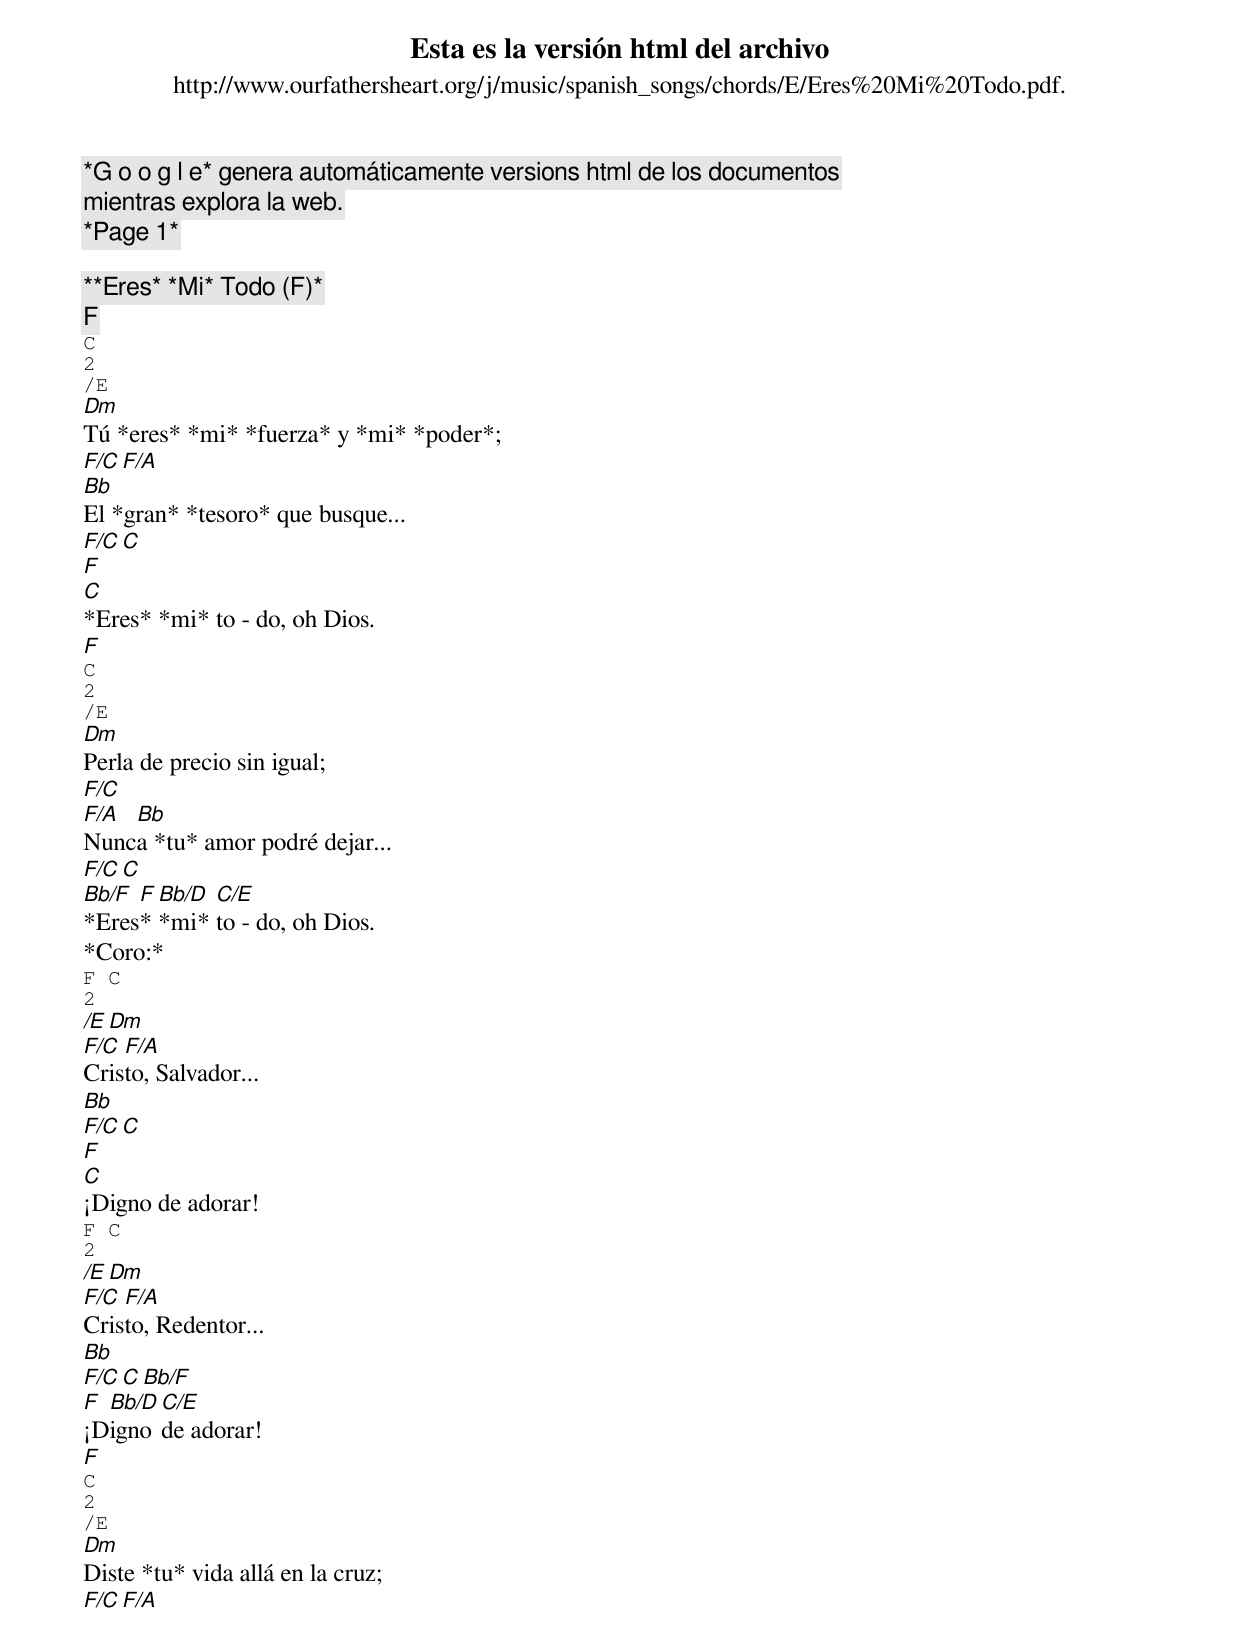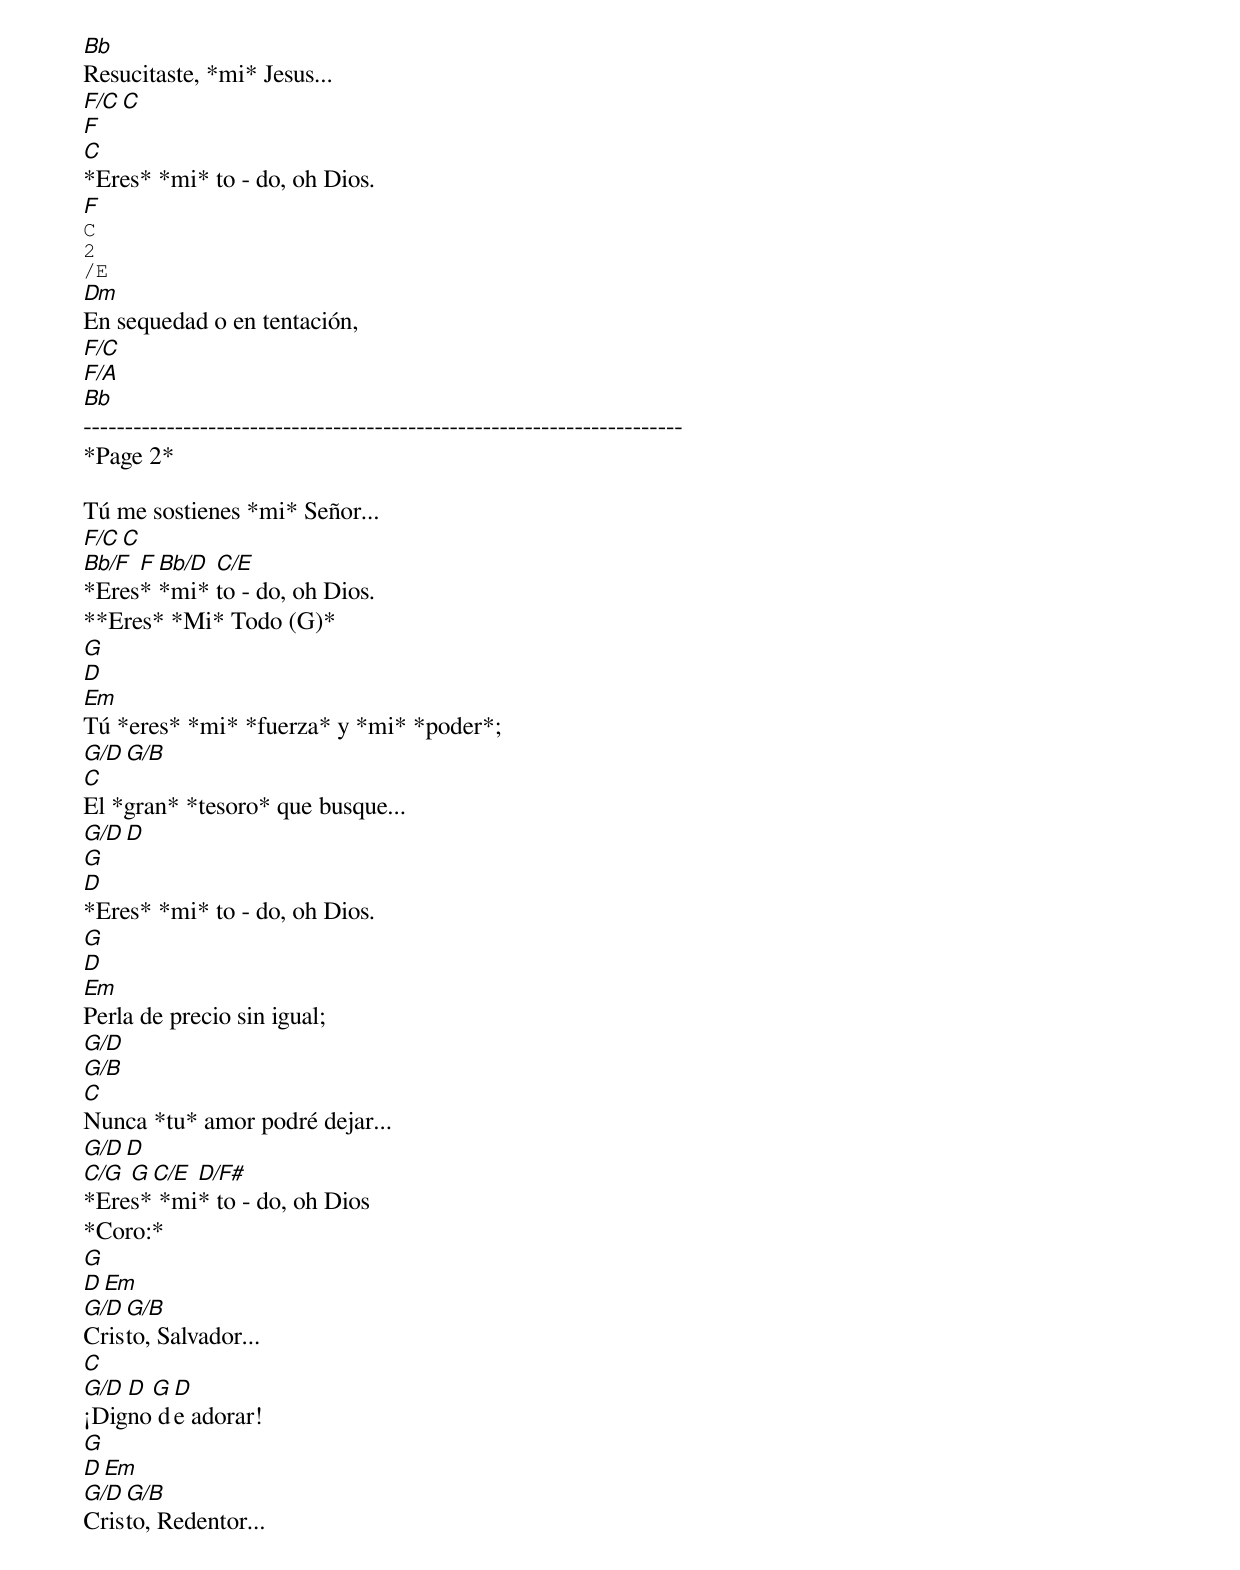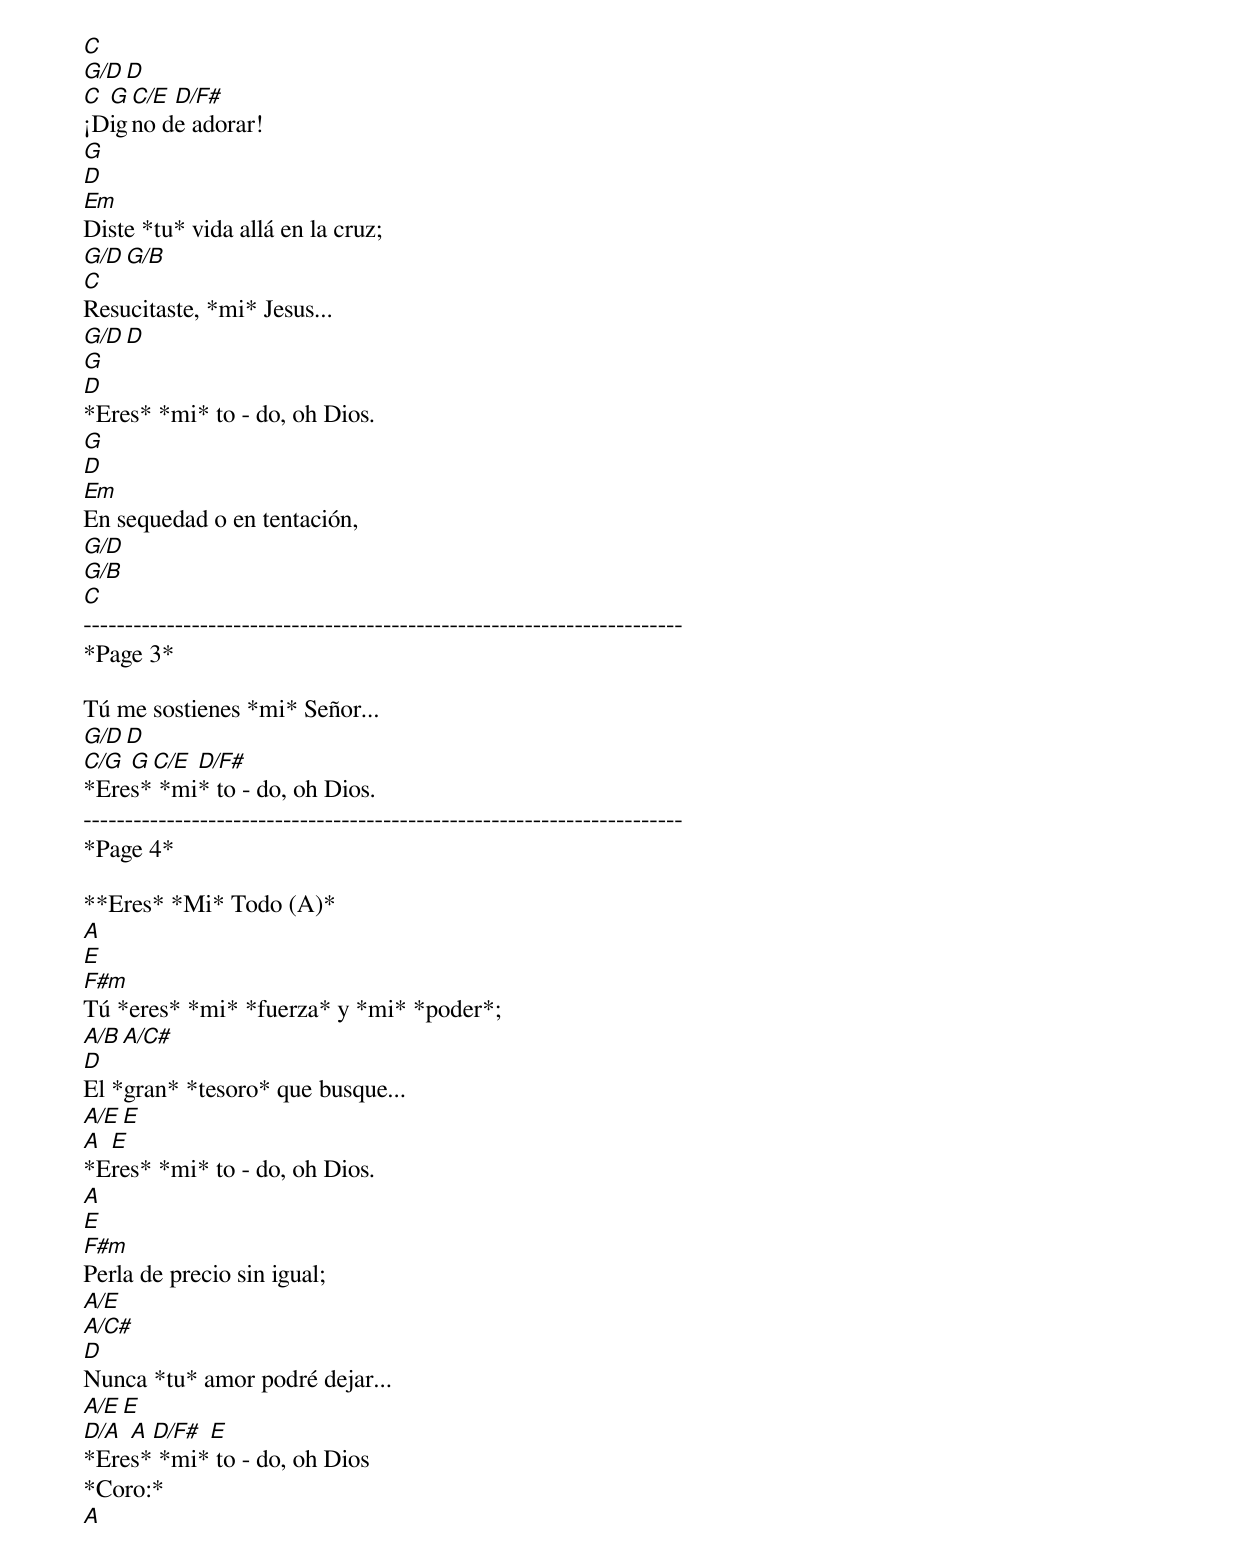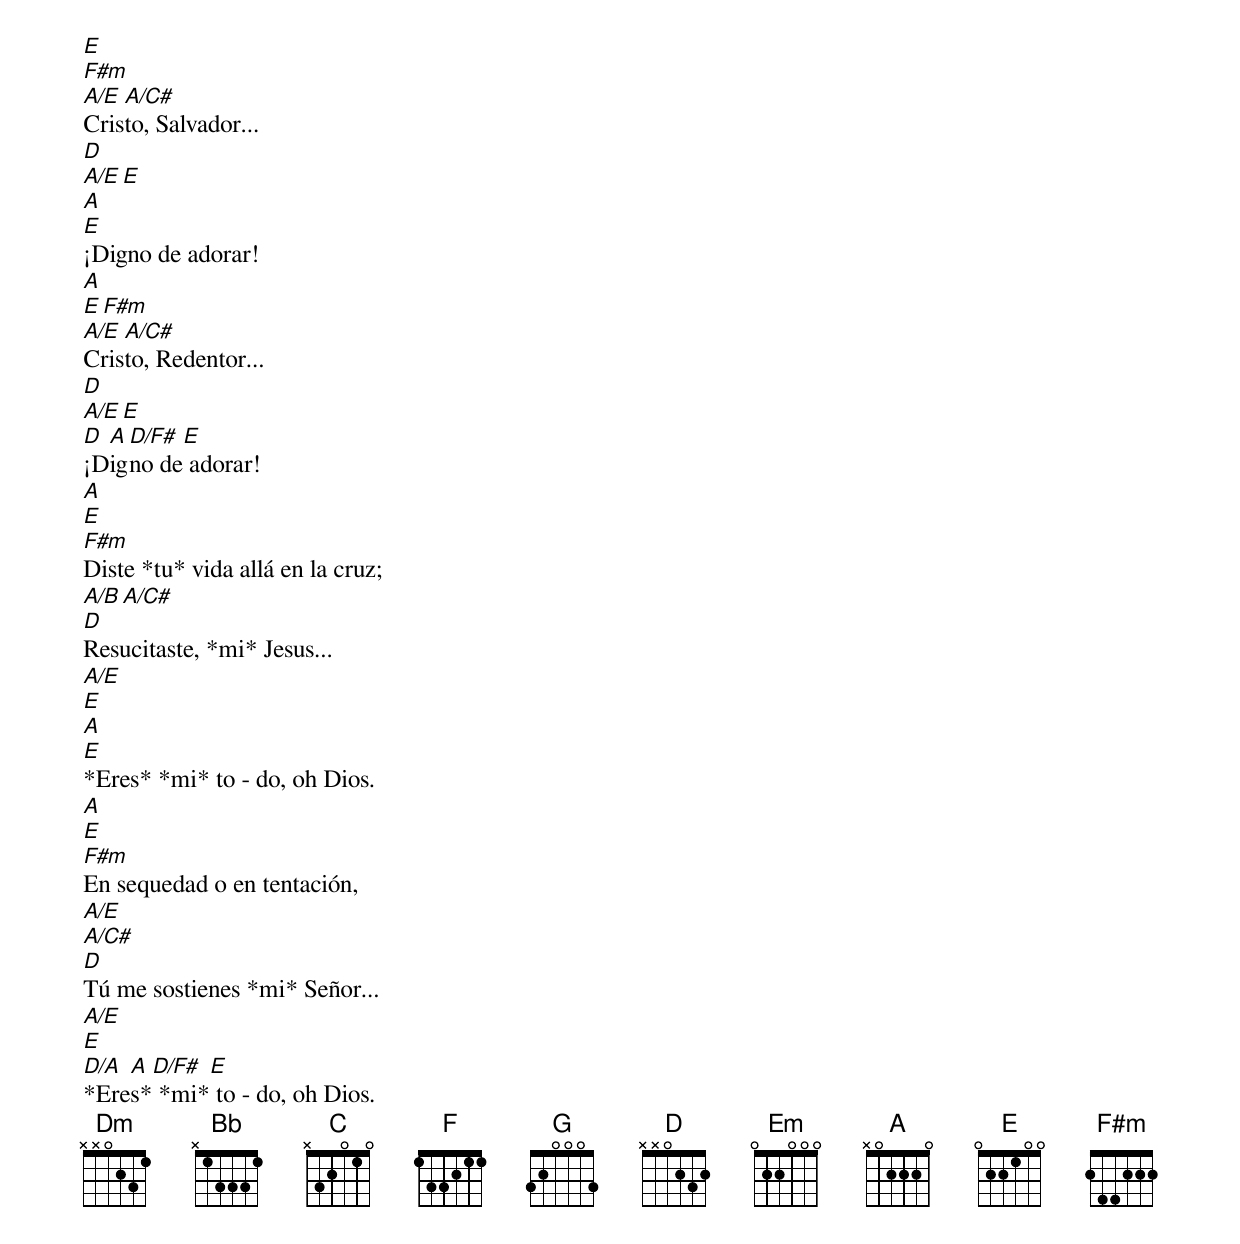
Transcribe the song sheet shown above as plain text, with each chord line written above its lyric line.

Esta es la versión html del archivo
http://www.ourfathersheart.org/j/music/spanish_songs/chords/E/Eres%20Mi%20Todo.pdf.
*G o o g l e* genera automáticamente versions html de los documentos
mientras explora la web.
*Page 1*

**Eres* *Mi* Todo (F)*
F
C
2
/E
Dm
Tú *eres* *mi* *fuerza* y *mi* *poder*;
F/C F/A
Bb
El *gran* *tesoro* que busque...
F/C C
F
C
*Eres* *mi* to - do, oh Dios.
F
C
2
/E
Dm
Perla de precio sin igual;
F/C
F/A Bb
Nunca *tu* amor podré dejar...
F/C C
Bb/F F Bb/D C/E
*Eres* *mi* to - do, oh Dios.
*Coro:*
F C
2
/E Dm
F/C F/A
Cristo, Salvador...
Bb
F/C C
F
C
¡Digno de adorar!
F C
2
/E Dm
F/C F/A
Cristo, Redentor...
Bb
F/C C Bb/F
F Bb/D C/E
¡Digno de adorar!
F
C
2
/E
Dm
Diste *tu* vida allá en la cruz;
F/C F/A
Bb
Resucitaste, *mi* Jesus...
F/C C
F
C
*Eres* *mi* to - do, oh Dios.
F
C
2
/E
Dm
En sequedad o en tentación,
F/C
F/A
Bb
------------------------------------------------------------------------
*Page 2*

Tú me sostienes *mi* Señor...
F/C C
Bb/F F Bb/D C/E
*Eres* *mi* to - do, oh Dios.
**Eres* *Mi* Todo (G)*
G
D
Em
Tú *eres* *mi* *fuerza* y *mi* *poder*;
G/D G/B
C
El *gran* *tesoro* que busque...
G/D D
G
D
*Eres* *mi* to - do, oh Dios.
G
D
Em
Perla de precio sin igual;
G/D
G/B
C
Nunca *tu* amor podré dejar...
G/D D
C/G G C/E D/F#
*Eres* *mi* to - do, oh Dios
*Coro:*
G
D Em
G/D G/B
Cristo, Salvador...
C
G/D D G D
¡Digno de adorar!
G
D Em
G/D G/B
Cristo, Redentor...
C
G/D D
C G C/E D/F#
¡Digno de adorar!
G
D
Em
Diste *tu* vida allá en la cruz;
G/D G/B
C
Resucitaste, *mi* Jesus...
G/D D
G
D
*Eres* *mi* to - do, oh Dios.
G
D
Em
En sequedad o en tentación,
G/D
G/B
C
------------------------------------------------------------------------
*Page 3*

Tú me sostienes *mi* Señor...
G/D D
C/G G C/E D/F#
*Eres* *mi* to - do, oh Dios.
------------------------------------------------------------------------
*Page 4*

**Eres* *Mi* Todo (A)*
A
E
F#m
Tú *eres* *mi* *fuerza* y *mi* *poder*;
A/B A/C#
D
El *gran* *tesoro* que busque...
A/E E
A E
*Eres* *mi* to - do, oh Dios.
A
E
F#m
Perla de precio sin igual;
A/E
A/C#
D
Nunca *tu* amor podré dejar...
A/E E
D/A A D/F# E
*Eres* *mi* to - do, oh Dios
*Coro:*
A
E
F#m
A/E A/C#
Cristo, Salvador...
D
A/E E
A
E
¡Digno de adorar!
A
E F#m
A/E A/C#
Cristo, Redentor...
D
A/E E
D A D/F# E
¡Digno de adorar!
A
E
F#m
Diste *tu* vida allá en la cruz;
A/B A/C#
D
Resucitaste, *mi* Jesus...
A/E
E
A
E
*Eres* *mi* to - do, oh Dios.
A
E
F#m
En sequedad o en tentación,
A/E
A/C#
D
Tú me sostienes *mi* Señor...
A/E
E
D/A A D/F# E
*Eres* *mi* to - do, oh Dios.
